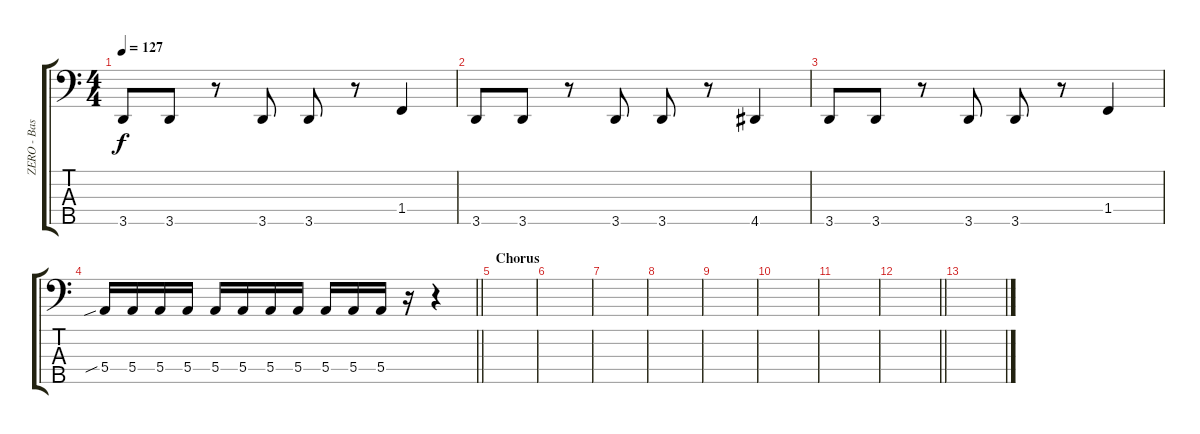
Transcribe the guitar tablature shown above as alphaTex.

\track ("ZERO - Bass" "ZERO - Bas") {instrument electricbassfinger}
\staff {score tabs}
\tuning (G2 D2 A1 E1 B0) {hide}
\ts (4 4)
\tempo 127
\clef f4
\ks c
3.5.8{dy f} 3.5.8 r.8 3.5.8 3.5.8 r.8 1.4.4 |
3.5.8 3.5.8 r.8 3.5.8 3.5.8 r.8 4.5.4 |
3.5.8 3.5.8 r.8 3.5.8 3.5.8 r.8 1.4.4 |
\barLineRight lightlight
5.4{sib}.16 5.4.16 5.4.16 5.4.16 5.4.16 5.4.16 5.4.16 5.4.16 5.4.16 5.4.16 5.4.16 r.16 r.4 |
\section ("" "Chorus")
|
|
|
|
|
|
|
\barLineRight lightlight
|
\section ("" "")
